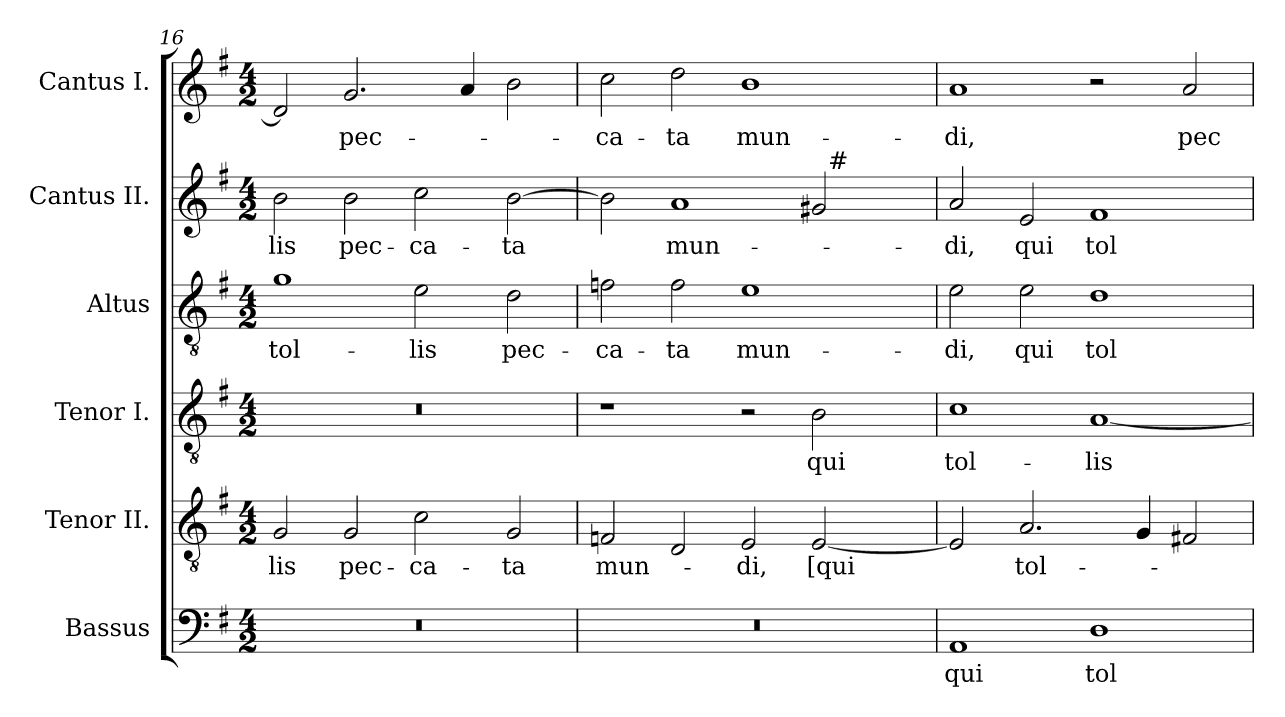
**kern	**text	**kern	**text	**kern	**text	**kern	**text	**kern	**text	**kern	**text
*part6	*part6	*part5	*part5	*part4	*part4	*part3	*part3	*part2	*part2	*part1	*part1
*staff6	*staff6	*staff5	*staff5	*staff4	*staff4	*staff3	*staff3	*staff2	*staff2	*staff1	*staff1
*I"Bassus	*	*I"Tenor II.	*	*I"Tenor I.	*	*I"Altus	*	*I"Cantus II.	*	*I"Cantus I.	*
*I'B.	*	*I'T. II.	*	*I'T. I.	*	*I'A.	*	*I'C. II	*	*I'C. I	*
!!LO:LB:g=z
*clefF4	*	*clefGv2	*	*clefGv2	*	*clefGv2	*	*clefG2	*	*clefG2	*
*	*	*ITrd7c12	*	*ITrd7c12	*	*ITrd7c12	*	*	*	*	*
*k[f#]	*	*k[f#]	*	*k[f#]	*	*k[f#]	*	*k[f#]	*	*k[f#]	*
*G:	*	*G:	*	*G:	*	*G:	*	*G:	*	*G:	*
*M4/2	*	*M4/2	*	*M4/2	*	*M4/2	*	*M4/2	*	*M4/2	*
=16	=16	=16	=16	=16	=16	=16	=16	=16	=16	=16	=16
!LO:N:vis=1	!	!	!	!	!	!	!	!	!	!	!
!	!	!	!LO:LY:b:color=#000000	!LO:N:vis=1	!	!	!	!	!	!	!
!	!	!	!	!	!	!	!LO:LY:b:color=#000000	!	!	!	!
!	!	!	!	!	!	!	!	!	!LO:LY:b:color=#000000	!	!
0r	.	2GGi/	-lis	0r	.	1Gi	tol-	2bi\	-lis	2di/]	.
!	!	!	!LO:LY:b:color=#000000	!	!	!	!	!	!	!	!
!	!	!	!	!	!	!	!	!	!LO:LY:b:color=#000000	!	!
!	!	!	!	!	!	!	!	!	!	!	!LO:LY:b:color=#000000
.	.	2GGi/	pec-	.	.	.	.	2bi\	pec-	2.gi/	pec-
!	!	!	!LO:LY:b:color=#000000	!	!	!	!	!	!	!	!
!	!	!	!	!	!	!	!LO:LY:b:color=#000000	!	!	!	!
!	!	!	!	!	!	!	!	!	!LO:LY:b:color=#000000	!	!
.	.	2Ci\	-ca-	.	.	2Ei\	-lis	2cci\	-ca-	.	.
.	.	.	.	.	.	.	.	.	.	4ai/	.
!	!	!	!LO:LY:b:color=#000000	!	!	!	!	!	!	!	!
!	!	!	!	!	!	!	!LO:LY:b:color=#000000	!	!	!	!
!	!	!	!	!	!	!	!	!	!LO:LY:b:color=#000000	!	!
.	.	2GGi/	-ta	.	.	2Di\	pec-	[2bi\	-ta	2bi\	.
=17	=17	=17	=17	=17	=17	=17	=17	=17	=17	=17	=17
!LO:N:vis=1	!	!	!	!	!	!	!	!	!	!	!
!	!	!	!LO:LY:b:color=#000000	!	!	!	!	!	!	!	!
!	!	!	!	!	!	!	!LO:LY:b:color=#000000	!	!	!	!
!	!	!	!	!	!	!	!	!	!	!	!LO:LY:b:color=#000000
*	*	*	*	*	*	*	*	*^	*	*	*
0r	.	2FFni/	mun-	1r	.	2Fni\	-ca-	2bi\]	1ryy	.	2cci\	-ca-
!	!	!	!	!	!	!	!LO:LY:b:color=#000000	!	!	!	!	!
!	!	!	!	!	!	!	!	!	!	!LO:LY:b:color=#000000	!	!
!	!	!	!	!	!	!	!	!	!	!	!	!LO:LY:b:color=#000000
.	.	2DDi/	.	.	.	2Fi\	-ta	1ai	.	mun-	2ddi\	-ta
!	!	!	!LO:LY:b:color=#000000	!	!	!	!	!	!	!	!	!
!	!	!	!	!	!	!	!LO:LY:b:color=#000000	!	!	!	!	!
!	!	!	!	!	!	!	!	!	!	!	!	!LO:LY:b:color=#000000
.	.	2EEi/	-di,	2r	.	1Ei	mun-	.	2ryy	.	1bi	mun-
!	!	!	!LO:LY:b:color=#000000	!	!	!	!	!	!	!	!	!
!	!	!	!	!	!LO:LY:b:color=#000000	!	!	!	!	!	!	!
.	.	[2EEi/	[qui	2BBi\	qui	.	.	2g#i/	32ryy	.	.	.
.	.	.	.	.	.	.	.	.	256ryy	.	.	.
!	!	!	!	!	!	!	!	!	!LO:TX:a:t=#	!	!	!
.	.	.	.	.	.	.	.	.	4ryy	.	.	.
.	.	.	.	.	.	.	.	.	8ryy	.	.	.
.	.	.	.	.	.	.	.	.	16ryy	.	.	.
.	.	.	.	.	.	.	.	.	64..ryy	.	.	.
*	*	*	*	*	*	*	*	*v	*v	*	*	*
=18	=18	=18	=18	=18	=18	=18	=18	=18	=18	=18	=18
*	*	*	*	*	*	*	*	*^	*	*	*
!	!LO:LY:b:color=#000000	!	!	!	!	!	!	!	!	!	!	!
*	*	*	*	*	*	*	*	*v	*v	*	*	*
*	*	*	*	*	*	*	*	*^	*	*	*
!	!	!	!	!	!LO:LY:b:color=#000000	!	!	!	!	!	!	!
*	*	*	*	*	*	*	*	*v	*v	*	*	*
*	*	*	*	*	*	*	*	*^	*	*	*
!	!	!	!	!	!	!	!LO:LY:b:color=#000000	!	!	!	!	!
*	*	*	*	*	*	*	*	*v	*v	*	*	*
*	*	*	*	*	*	*	*	*^	*	*	*
!	!	!	!	!	!	!	!	!	!	!LO:LY:b:color=#000000	!	!
*	*	*	*	*	*	*	*	*v	*v	*	*	*
*	*	*	*	*	*	*	*	*^	*	*	*
!	!	!	!	!	!	!	!	!	!	!	!	!LO:LY:b:color=#000000
*	*	*	*	*	*	*	*	*v	*v	*	*	*
1AAi	qui	2EEi/]	.	1Ci	tol-	2Ei\	-di,	2ai/	-di,	1ai	-di,
!	!	!	!LO:LY:b:color=#000000	!	!	!	!	!	!	!	!
!	!	!	!	!	!	!	!LO:LY:b:color=#000000	!	!	!	!
!	!	!	!	!	!	!	!	!	!LO:LY:b:color=#000000	!	!
.	.	2.AAi/	tol-	.	.	2Ei\	qui	2ei/	qui	.	.
!	!LO:LY:b:color=#000000	!	!	!	!	!	!	!	!	!	!
!	!	!	!	!	!LO:LY:b:color=#000000	!	!	!	!	!	!
!	!	!	!	!	!	!	!LO:LY:b:color=#000000	!	!	!	!
!	!	!	!	!	!	!	!	!	!LO:LY:b:color=#000000	!	!
1Di	tol-	.	.	[1AAi	-lis	1Di	tol-	1f#i	tol-	2r	.
.	.	4GGi/	.	.	.	.	.	.	.	.	.
!	!	!	!	!	!	!	!	!	!	!	!LO:LY:b:color=#000000
.	.	2FF#Xi/	.	.	.	.	.	.	.	2ai/	pec-
=	=	=	=	=	=	=	=	=	=	=	=
*-	*-	*-	*-	*-	*-	*-	*-	*-	*-	*-	*-
